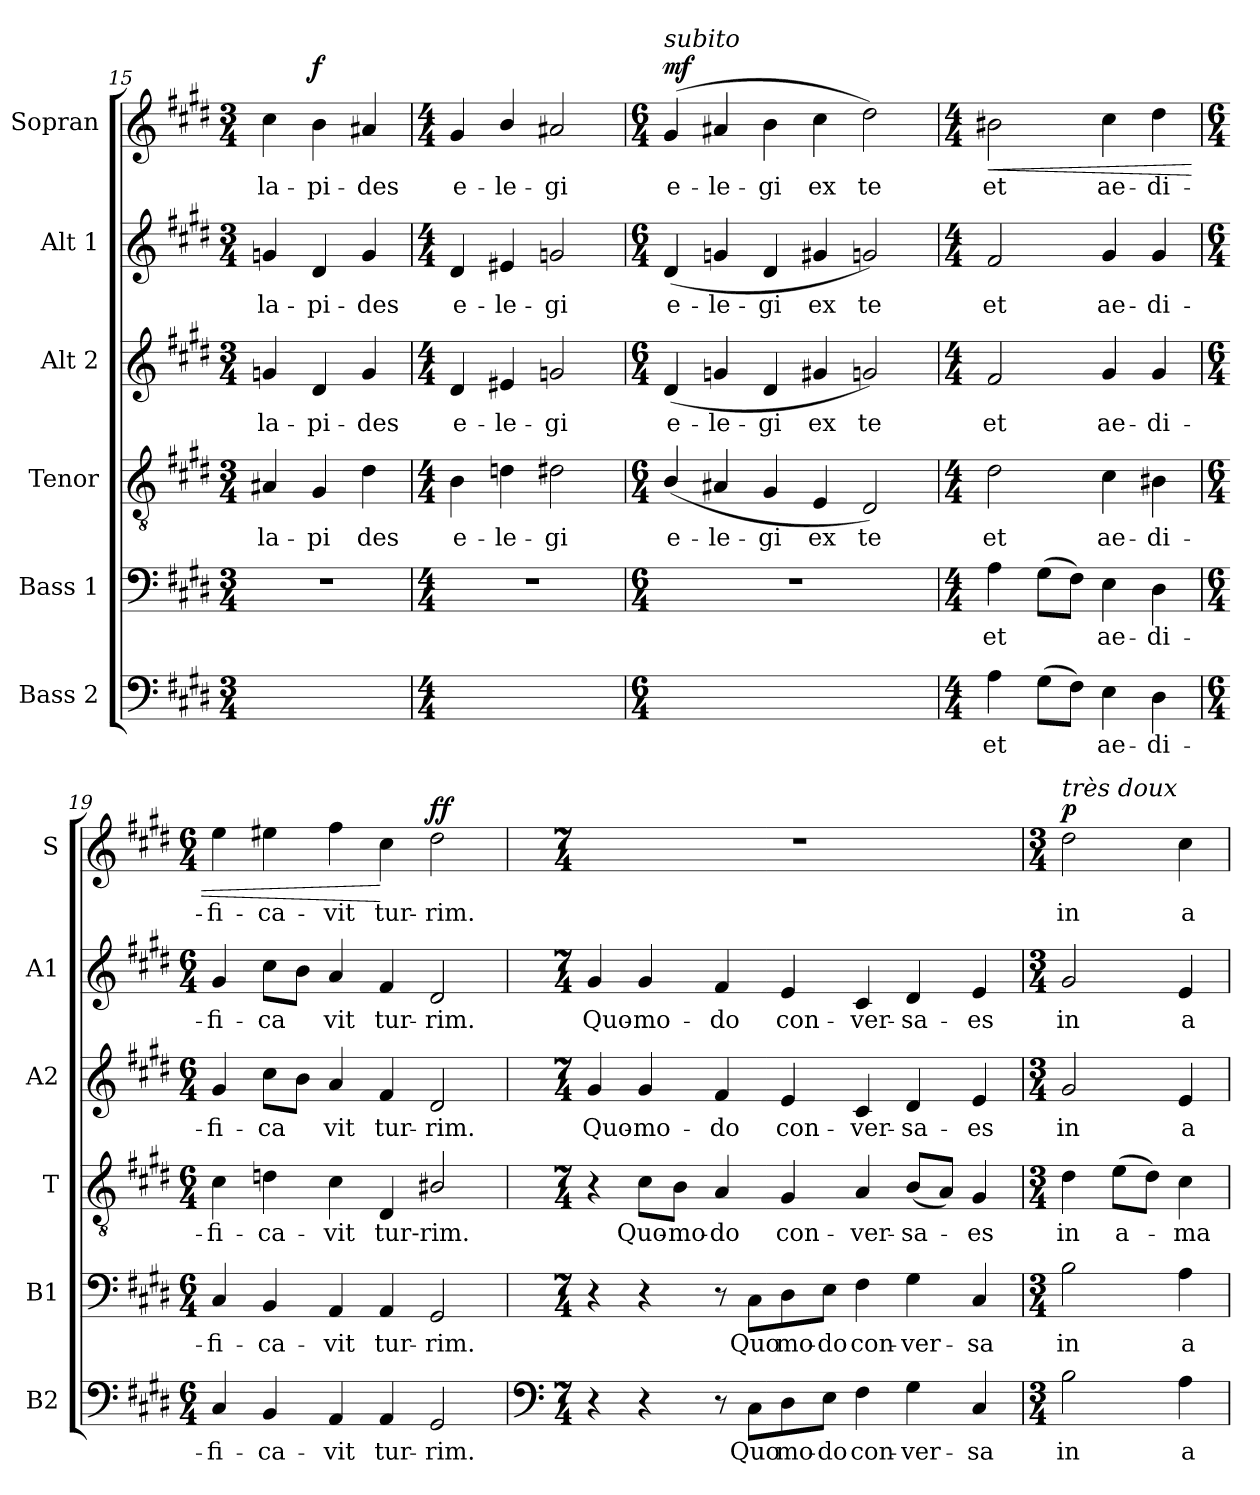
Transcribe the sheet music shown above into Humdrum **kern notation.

**kern	**text	**kern	**text	**kern	**text	**kern	**text	**kern	**text	**kern	**text	**dynam
*part6	*part6	*part5	*part5	*part4	*part4	*part3	*part3	*part2	*part2	*part1	*part1	*part1
*staff6	*staff6	*staff5	*staff5	*staff4	*staff4	*staff3	*staff3	*staff2	*staff2	*staff1	*staff1	*staff1
*I"Bass 2	*	*I"Bass 1	*	*I"Tenor	*	*I"Alt 2	*	*I"Alt 1	*	*I"Sopran	*	*
*I'B2	*	*I'B1	*	*I'T	*	*I'A2	*	*I'A1	*	*I'S	*	*
*clefF4	*	*clefF4	*	*clefGv2	*	*clefG2	*	*clefG2	*	*clefG2	*	*
*k[f#c#g#d#]	*	*k[f#c#g#d#]	*	*k[f#c#g#d#]	*	*k[f#c#g#d#]	*	*k[f#c#g#d#]	*	*k[f#c#g#d#]	*	*
*M3/4	*	*M3/4	*	*M3/4	*	*M3/4	*	*M3/4	*	*M3/4	*	*
=15	=15	=15	=15	=15	=15	=15	=15	=15	=15	=15	=15	=15
!	!	!	!	!	!LO:LY:b	!	!LO:LY:b	!	!LO:LY:b	!	!LO:LY:b	!
2.ryy	.	2.r	.	4A#X/	la-	4gn/	la-	4gn/	la-	4cc#\	la-	.
!	!	!	!	!	!LO:LY:b	!	!LO:LY:b	!	!LO:LY:b	!	!LO:LY:b	!LO:DY:a
.	.	.	.	4G#/	pi	4d#/	pi-	4d#/	pi-	4b\	pi-	f
!	!	!	!	!	!LO:LY:b	!	!LO:LY:b	!	!LO:LY:b	!	!LO:LY:b	!
.	.	.	.	4d#\	- des	4g/	des	4g/	des	4a#X/	des	.
=16	=16	=16	=16	=16	=16	=16	=16	=16	=16	=16	=16	=16
*M4/4	*	*M4/4	*	*M4/4	*	*M4/4	*	*M4/4	*	*M4/4	*	*
!	!	!	!	!	!LO:LY:b	!	!LO:LY:b	!	!LO:LY:b	!	!LO:LY:b	!
1ryy	.	1r	.	4B\	e-	4d#/	e-	4d#/	e-	4g#/	e-	.
!	!	!	!	!	!LO:LY:b	!	!LO:LY:b	!	!LO:LY:b	!	!LO:LY:b	!
.	.	.	.	4dn\	le-	4e#X/	le-	4e#X/	le-	4b/	le-	.
!	!	!	!	!	!LO:LY:b	!	!LO:LY:b	!	!LO:LY:b	!	!LO:LY:b	!
.	.	.	.	2d#X\	gi	2gn/	gi	2gn/	gi	2a#X/	gi	.
=17	=17	=17	=17	=17	=17	=17	=17	=17	=17	=17	=17	=17
*M6/4	*	*M6/4	*	*M6/4	*	*M6/4	*	*M6/4	*	*M6/4	*	*
!	!	!	!	!	!	!	!	!	!	!LO:TX:a:i:t=subito	!	!
!	!	!	!	!	!LO:LY:b	!	!LO:LY:b	!	!LO:LY:b	!	!LO:LY:b	!LO:DY:a
1.ryy	.	1.r	.	(<4B/	e-	(<4d#/	e-	(<4d#/	e-	(>4g#/	e-	mf
!	!	!	!	!	!LO:LY:b	!	!LO:LY:b	!	!LO:LY:b	!	!LO:LY:b	!
.	.	.	.	4A#X/	le-	4gn/	le-	4gn/	le-	4a#X/	le-	.
!	!	!	!	!	!LO:LY:b	!	!LO:LY:b	!	!LO:LY:b	!	!LO:LY:b	!
.	.	.	.	4G#/	gi	4d#/	gi	4d#/	gi	4b\	gi	.
!	!	!	!	!	!LO:LY:b	!	!LO:LY:b	!	!LO:LY:b	!	!LO:LY:b	!
.	.	.	.	4E/	ex	4g#X/	ex	4g#X/	ex	4cc#\	ex	.
!	!	!	!	!	!LO:LY:b	!	!LO:LY:b	!	!LO:LY:b	!	!LO:LY:b	!
.	.	.	.	2D#/)	te	2gn/)	te	2gn/)	te	2dd#\)	te	.
=18	=18	=18	=18	=18	=18	=18	=18	=18	=18	=18	=18	=18
*M4/4	*	*M4/4	*	*M4/4	*	*M4/4	*	*M4/4	*	*M4/4	*	*
!	!LO:LY:b	!	!LO:LY:b	!	!LO:LY:b	!	!LO:LY:b	!	!LO:LY:b	!	!LO:LY:b	!LO:HP:b
4A\	et	4A\	et	2d#\	et	2f#/	et	2f#/	et	2b#X\	et	<
(>8G#\L	.	(>8G#\L	.	.	.	.	.	.	.	.	.	.
8F#\J)	.	8F#\J)	.	.	.	.	.	.	.	.	.	.
!	!LO:LY:b	!	!LO:LY:b	!	!LO:LY:b	!	!LO:LY:b	!	!LO:LY:b	!	!LO:LY:b	!
4E\	ae-	4E\	ae-	4c#\	ae-	4g#/	ae-	4g#/	ae-	4cc#\	ae-	.
!	!LO:LY:b	!	!LO:LY:b	!	!LO:LY:b	!	!LO:LY:b	!	!LO:LY:b	!	!LO:LY:b	!
4D#\	di-	4D#\	di-	4B#X\	di-	4g#/	di-	4g#/	di-	4dd#\	di-	.
!!LO:PB:g=z
=19	=19	=19	=19	=19	=19	=19	=19	=19	=19	=19	=19	=19
*M6/4	*	*M6/4	*	*M6/4	*	*M6/4	*	*M6/4	*	*M6/4	*	*
!	!LO:LY:b	!	!LO:LY:b	!	!LO:LY:b	!	!LO:LY:b	!	!LO:LY:b	!	!LO:LY:b	!
4C#/	fi-	4C#/	fi-	4c#\	fi-	4g#/	fi-	4g#/	fi-	4ee\	fi-	.
!	!LO:LY:b	!	!LO:LY:b	!	!LO:LY:b	!	!LO:LY:b	!	!LO:LY:b	!	!LO:LY:b	!
4BB/	ca-	4BB/	ca-	4dn\	ca-	8cc#\L	ca	8cc#\L	ca	4ee#X\	ca-	.
.	.	.	.	.	.	8b\J	.	8b\J	.	.	.	.
!	!LO:LY:b	!	!LO:LY:b	!	!LO:LY:b	!	!LO:LY:b	!	!LO:LY:b	!	!LO:LY:b	!
4AA/	vit	4AA/	vit	4c#\	vit	4a/	vit	4a/	vit	4ff#\	vit	.
!	!LO:LY:b	!	!LO:LY:b	!	!LO:LY:b	!	!LO:LY:b	!	!LO:LY:b	!	!LO:LY:b	!
4AA/	tur-	4AA/	tur-	4D#/	tur-rim.	4f#/	tur-	4f#/	tur-	4cc#\	tur-	[
!	!LO:LY:b	!	!LO:LY:b	!	!	!	!LO:LY:b	!	!LO:LY:b	!	!LO:LY:b	!LO:DY:a
2GG#/	rim.	2GG#/	rim.	2B#X/	.	2d#/	rim.	2d#/	rim.	2dd#\	rim.	ff
=20	=20	=20	=20	=20	=20	=20	=20	=20	=20	=20	=20	=20
*clefF4	*	*	*	*	*	*	*	*	*	*	*	*
*M7/4	*	*M7/4	*	*M7/4	*	*M7/4	*	*M7/4	*	*M7/4	*	*
!	!	!	!	!	!	!	!LO:LY:b	!	!LO:LY:b	!	!	!
4r	.	4r	.	4r	.	4g#/	Quo-	4g#/	Quo-	1..r	.	.
!	!	!	!	!	!LO:LY:b	!	!LO:LY:b	!	!LO:LY:b	!	!	!
4r	.	4r	.	8c#\L	Quo-	4g#/	mo-	4g#/	mo-	.	.	.
!	!	!	!	!	!LO:LY:b	!	!	!	!	!	!	!
.	.	.	.	8B\J	mo-	.	.	.	.	.	.	.
!	!	!	!	!	!LO:LY:b	!	!LO:LY:b	!	!LO:LY:b	!	!	!
8r	.	8r	.	4A/	do	4f#/	do	4f#/	do	.	.	.
!	!LO:LY:b	!	!LO:LY:b	!	!	!	!	!	!	!	!	!
8C#\L	Quo	8C#\L	Quo	.	.	.	.	.	.	.	.	.
!	!LO:LY:b	!	!LO:LY:b	!	!LO:LY:b	!	!LO:LY:b	!	!LO:LY:b	!	!	!
8D#\	- mo-	8D#\	- mo-	4G#/	con-	4e/	con-	4e/	con-	.	.	.
!	!LO:LY:b	!	!LO:LY:b	!	!	!	!	!	!	!	!	!
8E\J	do	8E\J	do	.	.	.	.	.	.	.	.	.
!	!LO:LY:b	!	!LO:LY:b	!	!LO:LY:b	!	!LO:LY:b	!	!LO:LY:b	!	!	!
4F#\	con-	4F#\	con-	4A/	ver-	4c#/	ver-	4c#/	ver-	.	.	.
!	!LO:LY:b	!	!LO:LY:b	!	!LO:LY:b	!	!LO:LY:b	!	!LO:LY:b	!	!	!
4G#\	ver-	4G#\	ver-	(<8B/L	sa-	4d#/	sa-	4d#/	sa-	.	.	.
.	.	.	.	8A/J)	.	.	.	.	.	.	.	.
!	!LO:LY:b	!	!LO:LY:b	!	!LO:LY:b	!	!LO:LY:b	!	!LO:LY:b	!	!	!
4C#/	sa	4C#/	sa	4G#/	es	4e/	es	4e/	es	.	.	.
=21	=21	=21	=21	=21	=21	=21	=21	=21	=21	=21	=21	=21
*M3/4	*	*M3/4	*	*M3/4	*	*M3/4	*	*M3/4	*	*M3/4	*	*
!	!	!	!	!	!	!	!	!	!	!LO:TX:a:i:t=très doux	!	!
!	!LO:LY:b	!	!LO:LY:b	!	!LO:LY:b	!	!LO:LY:b	!	!LO:LY:b	!	!LO:LY:b	!LO:DY:a
2B\	in	2B\	in	4d#\	in	2g#/	in	2g#/	in	2dd#\	in	p
!	!	!	!	!	!LO:LY:b	!	!	!	!	!	!	!
.	.	.	.	(>8e\L	a-	.	.	.	.	.	.	.
.	.	.	.	8d#\J)	.	.	.	.	.	.	.	.
!	!LO:LY:b	!	!LO:LY:b	!	!LO:LY:b	!	!LO:LY:b	!	!LO:LY:b	!	!LO:LY:b	!
4A\	a-	4A\	a-	4c#\	ma-	4e/	a-	4e/	a-	4cc#\	a-	.
=	=	=	=	=	=	=	=	=	=	=	=	=
*-	*-	*-	*-	*-	*-	*-	*-	*-	*-	*-	*-	*-
